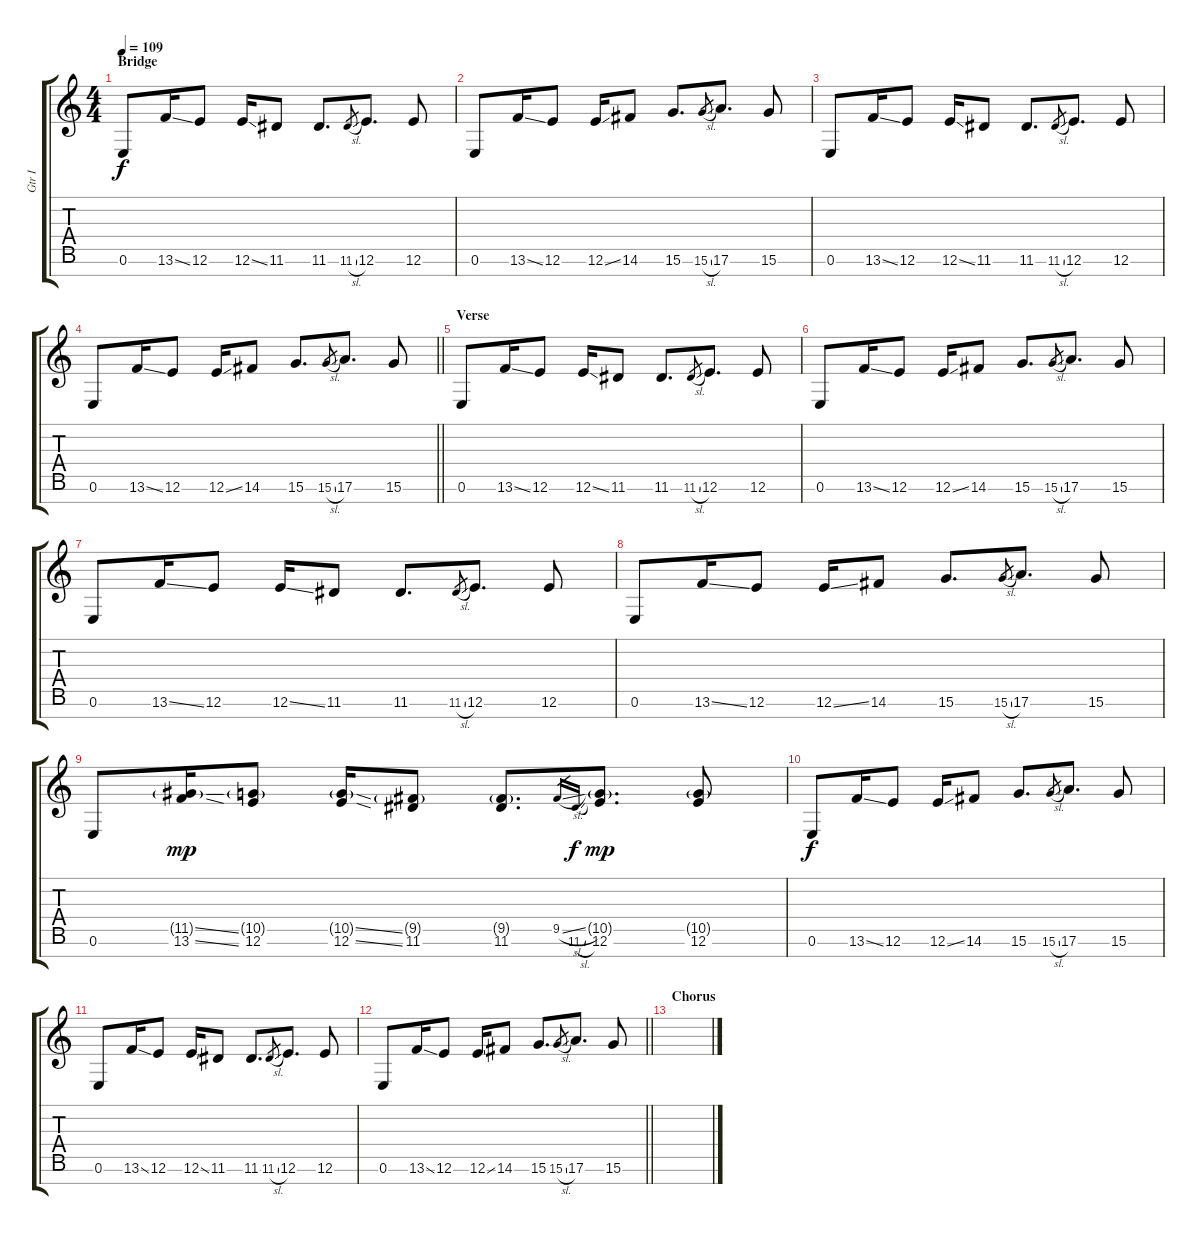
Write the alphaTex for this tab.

\track ("Gtr I" "Gtr I") {instrument electricguitarjazz}
\staff {score tabs}
\tuning (E4 B3 G3 D3 A2 E2 B1) {hide}
\ts (4 4)
\section ("" "Bridge")
\tempo 109
\clef g2
\ks c
0.6.8{dy f} 13.6{ss}.16 12.6.8 12.6{ss}.16 11.6.8 11.6.8{d} 11.6{sl}.8{gr} 12.6.8{d} 12.6.8 |
0.6.8 13.6{ss}.16 12.6.8 12.6{ss}.16 14.6.8 15.6.8{d} 15.6{sl}.8{gr} 17.6.8{d} 15.6.8 |
0.6.8 13.6{ss}.16 12.6.8 12.6{ss}.16 11.6.8 11.6.8{d} 11.6{sl}.8{gr} 12.6.8{d} 12.6.8 |
\barLineRight lightlight
0.6.8 13.6{ss}.16 12.6.8 12.6{ss}.16 14.6.8 15.6.8{d} 15.6{sl}.8{gr} 17.6.8{d} 15.6.8 |
\section ("" "Verse")
0.6.8 13.6{ss}.16 12.6.8 12.6{ss}.16 11.6.8 11.6.8{d} 11.6{sl}.8{gr} 12.6.8{d} 12.6.8 |
0.6.8 13.6{ss}.16 12.6.8 12.6{ss}.16 14.6.8 15.6.8{d} 15.6{sl}.8{gr} 17.6.8{d} 15.6.8 |
0.6.8 13.6{ss}.16 12.6.8 12.6{ss}.16 11.6.8 11.6.8{d} 11.6{sl}.8{gr} 12.6.8{d} 12.6.8 |
0.6.8 13.6{ss}.16 12.6.8 12.6{ss}.16 14.6.8 15.6.8{d} 15.6{sl}.8{gr} 17.6.8{d} 15.6.8 |
0.6.8 (11.5{ss g} 13.6{ss}).16{dy mp} (10.5{g} 12.6).8 (10.5{ss g} 12.6{ss}).16 (9.5{g} 11.6).8 (9.5{g} 11.6).8{d} 9.5{sl}.16{gr} 11.6{sl}.16{gr dy f} (10.5{g} 12.6).8{d dy mp} (10.5{g} 12.6).8 |
0.6.8{dy f} 13.6{ss}.16 12.6.8 12.6{ss}.16 14.6.8 15.6.8{d} 15.6{sl}.8{gr} 17.6.8{d} 15.6.8 |
0.6.8 13.6{ss}.16 12.6.8 12.6{ss}.16 11.6.8 11.6.8{d} 11.6{sl}.8{gr} 12.6.8{d} 12.6.8 |
\barLineRight lightlight
0.6.8 13.6{ss}.16 12.6.8 12.6{ss}.16 14.6.8 15.6.8{d} 15.6{sl}.8{gr} 17.6.8{d} 15.6.8 |
\section ("" "Chorus")
